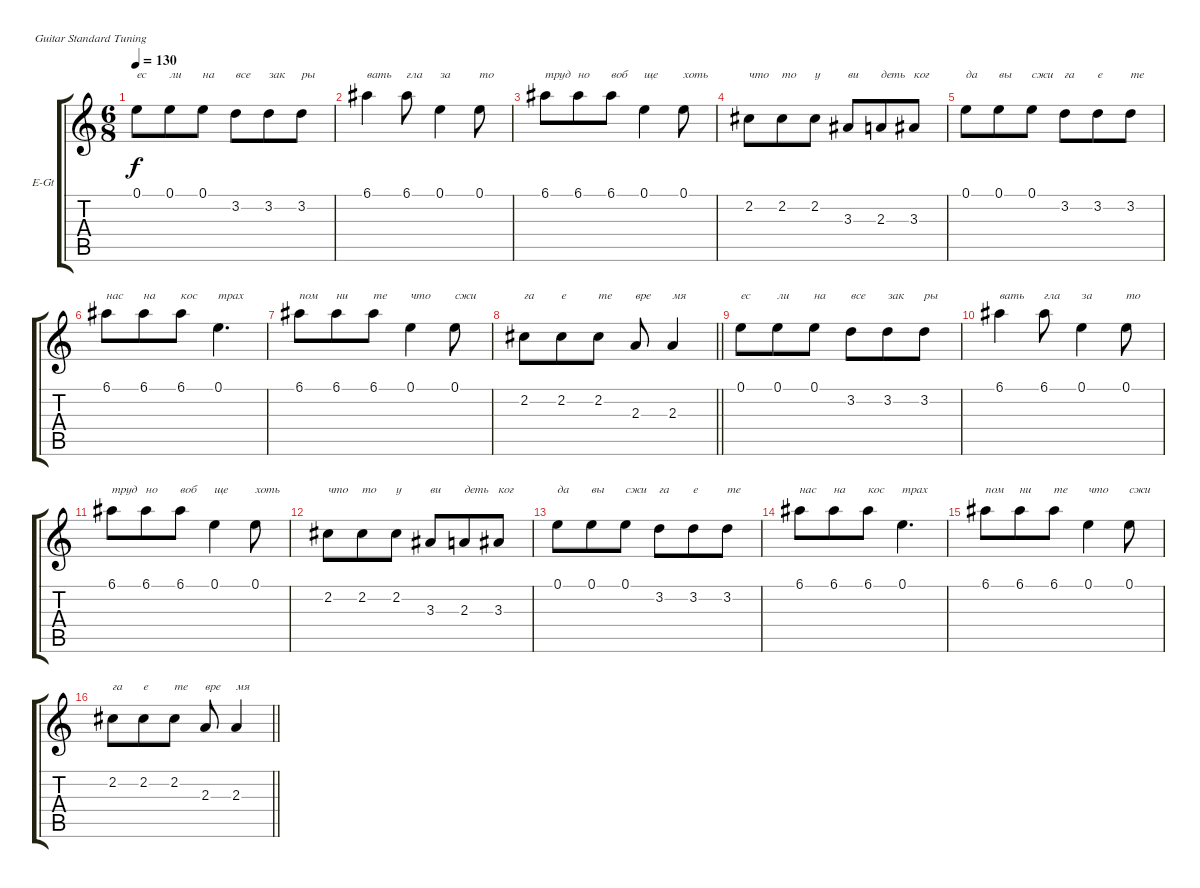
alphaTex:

\bracketExtendMode groupsimilarinstruments
\firstSystemTrackNameOrientation horizontal
\otherSystemsTrackNameOrientation horizontal
\track ("vocal (Artur Potemkin)" "E-Gt") {instrument electricguitarclean}
\staff {score tabs}
\tuning (E4 B3 G3 D3 A2 E2)
\ts (6 8)
\tempo 130
\clef g2
\scale
0.333333
\ks aminor
0.1.8{txt "ес" dy f} 0.1.8{txt "ли"} 0.1.8{txt "на"} 3.2.8{txt "все"} 3.2.8{txt "зак"} 3.2.8{txt "ры"} |
\scale
0.333333 6.1.4{txt "вать"} 6.1.8{txt "гла"} 0.1.4{txt "за"} 0.1.8{txt "то"} |
\scale
0.333333 6.1.8{txt "труд"} 6.1.8{txt "но"} 6.1.8{txt "воб"} 0.1.4{txt "ще"} 0.1.8{txt "хоть"} |
\scale
0.333333 2.2.8{txt "что"} 2.2.8{txt "то"} 2.2.8{txt "у"} 3.3.8{txt "ви"} 2.3.8{txt "деть"} 3.3.8{txt "ког"} |
\scale
0.333333 0.1.8{txt "да"} 0.1.8{txt "вы"} 0.1.8{txt "сжи"} 3.2.8{txt "га"} 3.2.8{txt "е"} 3.2.8{txt "те"} |
\scale
0.333333 6.1.8{txt "нас"} 6.1.8{txt "на"} 6.1.8{txt "кос"} 0.1.4{d txt "трах"} |
\scale
0.333333 6.1.8{txt "пом"} 6.1.8{txt "ни"} 6.1.8{txt "те"} 0.1.4{txt "что"} 0.1.8{txt "сжи"} |
\scale
0.333333
\barLineRight lightlight
2.2.8{txt "га"} 2.2.8{txt "е"} 2.2.8{txt "те"} 2.3.8{txt "вре"} 2.3.4{txt "мя"} |
\scale
0.333333 0.1.8{txt "ес"} 0.1.8{txt "ли"} 0.1.8{txt "на"} 3.2.8{txt "все"} 3.2.8{txt "зак"} 3.2.8{txt "ры"} |
\scale
0.333333 6.1.4{txt "вать"} 6.1.8{txt "гла"} 0.1.4{txt "за"} 0.1.8{txt "то"} |
\scale
0.333333 6.1.8{txt "труд"} 6.1.8{txt "но"} 6.1.8{txt "воб"} 0.1.4{txt "ще"} 0.1.8{txt "хоть"} |
\scale
0.333333 2.2.8{txt "что"} 2.2.8{txt "то"} 2.2.8{txt "у"} 3.3.8{txt "ви"} 2.3.8{txt "деть"} 3.3.8{txt "ког"} |
\scale
0.333333 0.1.8{txt "да"} 0.1.8{txt "вы"} 0.1.8{txt "сжи"} 3.2.8{txt "га"} 3.2.8{txt "е"} 3.2.8{txt "те"} |
\scale
0.333333 6.1.8{txt "нас"} 6.1.8{txt "на"} 6.1.8{txt "кос"} 0.1.4{d txt "трах"} |
\scale
0.333333 6.1.8{txt "пом"} 6.1.8{txt "ни"} 6.1.8{txt "те"} 0.1.4{txt "что"} 0.1.8{txt "сжи"} |
\scale
0.333333
\barLineRight lightlight
2.2.8{txt "га"} 2.2.8{txt "е"} 2.2.8{txt "те"} 2.3.8{txt "вре"} 2.3.4{txt "мя"}
